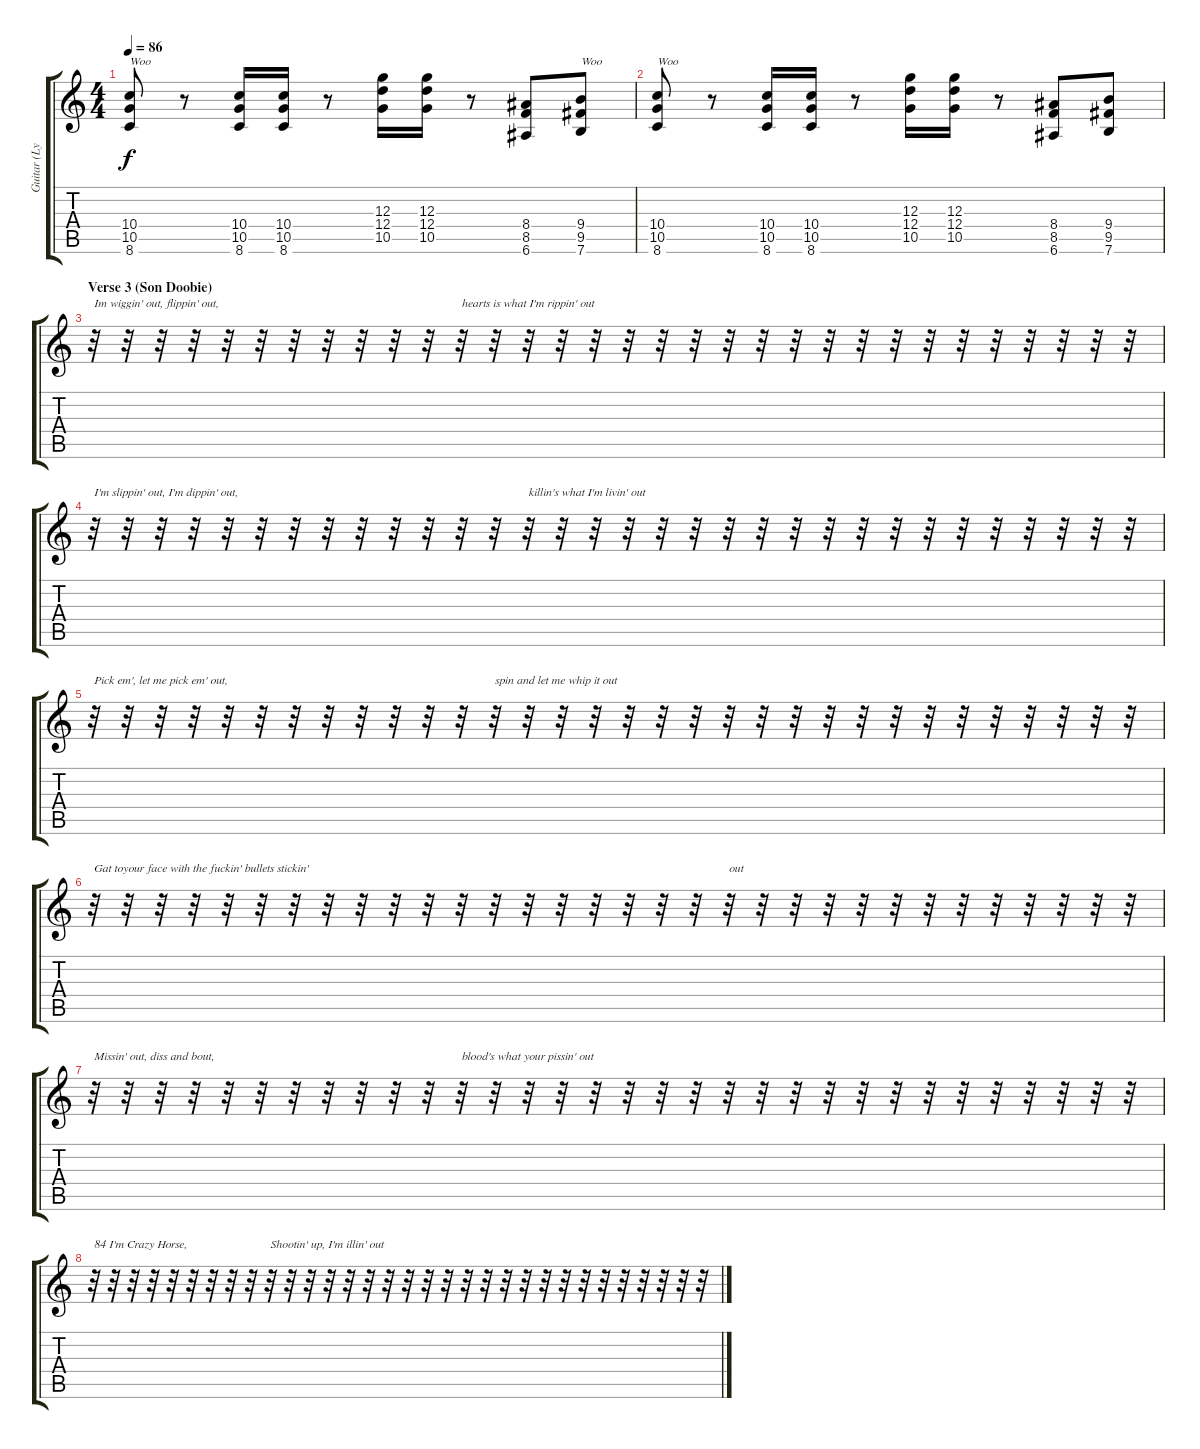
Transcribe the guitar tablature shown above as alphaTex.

\track ("Guitar (Lyrics)" "Guitar (Ly") {instrument overdrivenguitar}
\staff {score tabs}
\tuning (E4 B3 G3 D3 A2 E2) {hide}
\ts (4 4)
\tempo 86
\clef g2
\ks c
(10.4 10.5 8.6).8{txt "Woo" dy f} r.8 (10.4 10.5 8.6).16 (10.4 10.5 8.6).16 r.8 (12.3 12.4 10.5).16 (12.3 12.4 10.5).16 r.8 (8.4 8.5 6.6).8 (9.4 9.5 7.6).8{txt "Woo"} |
(10.4 10.5 8.6).8{txt "Woo"} r.8 (10.4 10.5 8.6).16 (10.4 10.5 8.6).16 r.8 (12.3 12.4 10.5).16 (12.3 12.4 10.5).16 r.8 (8.4 8.5 6.6).8 (9.4 9.5 7.6).8 |
\section ("" "Verse 3 (Son Doobie)")
r.32{txt "Im wiggin' out, flippin' out,"} r.32 r.32 r.32 r.32 r.32 r.32 r.32 r.32 r.32 r.32 r.32{txt "hearts is what I'm rippin' out"} r.32 r.32 r.32 r.32 r.32 r.32 r.32 r.32 r.32 r.32 r.32 r.32 r.32 r.32 r.32 r.32 r.32 r.32 r.32 r.32 |
r.32{txt "I'm slippin' out, I'm dippin' out,"} r.32 r.32 r.32 r.32 r.32 r.32 r.32 r.32 r.32 r.32 r.32 r.32 r.32{txt "killin's what I'm livin' out"} r.32 r.32 r.32 r.32 r.32 r.32 r.32 r.32 r.32 r.32 r.32 r.32 r.32 r.32 r.32 r.32 r.32 r.32 |
r.32{txt "Pick em', let me pick em' out,"} r.32 r.32 r.32 r.32 r.32 r.32 r.32 r.32 r.32 r.32 r.32 r.32{txt "spin and let me whip it out"} r.32 r.32 r.32 r.32 r.32 r.32 r.32 r.32 r.32 r.32 r.32 r.32 r.32 r.32 r.32 r.32 r.32 r.32 r.32 |
r.32{txt "Gat toyour face with the fuckin' bullets stickin'"} r.32 r.32 r.32 r.32 r.32 r.32 r.32 r.32 r.32 r.32 r.32 r.32 r.32 r.32 r.32 r.32 r.32 r.32 r.32{txt "out"} r.32 r.32 r.32 r.32 r.32 r.32 r.32 r.32 r.32 r.32 r.32 r.32 |
r.32{txt "Missin' out, diss and bout,"} r.32 r.32 r.32 r.32 r.32 r.32 r.32 r.32 r.32 r.32 r.32{txt "blood's what your pissin' out"} r.32 r.32 r.32 r.32 r.32 r.32 r.32 r.32 r.32 r.32 r.32 r.32 r.32 r.32 r.32 r.32 r.32 r.32 r.32 r.32 |
r.32{txt "84 I'm Crazy Horse,"} r.32 r.32 r.32 r.32 r.32 r.32 r.32 r.32 r.32{txt "Shootin' up, I'm illin' out"} r.32 r.32 r.32 r.32 r.32 r.32 r.32 r.32 r.32 r.32 r.32 r.32 r.32 r.32 r.32 r.32 r.32 r.32 r.32 r.32 r.32 r.32
